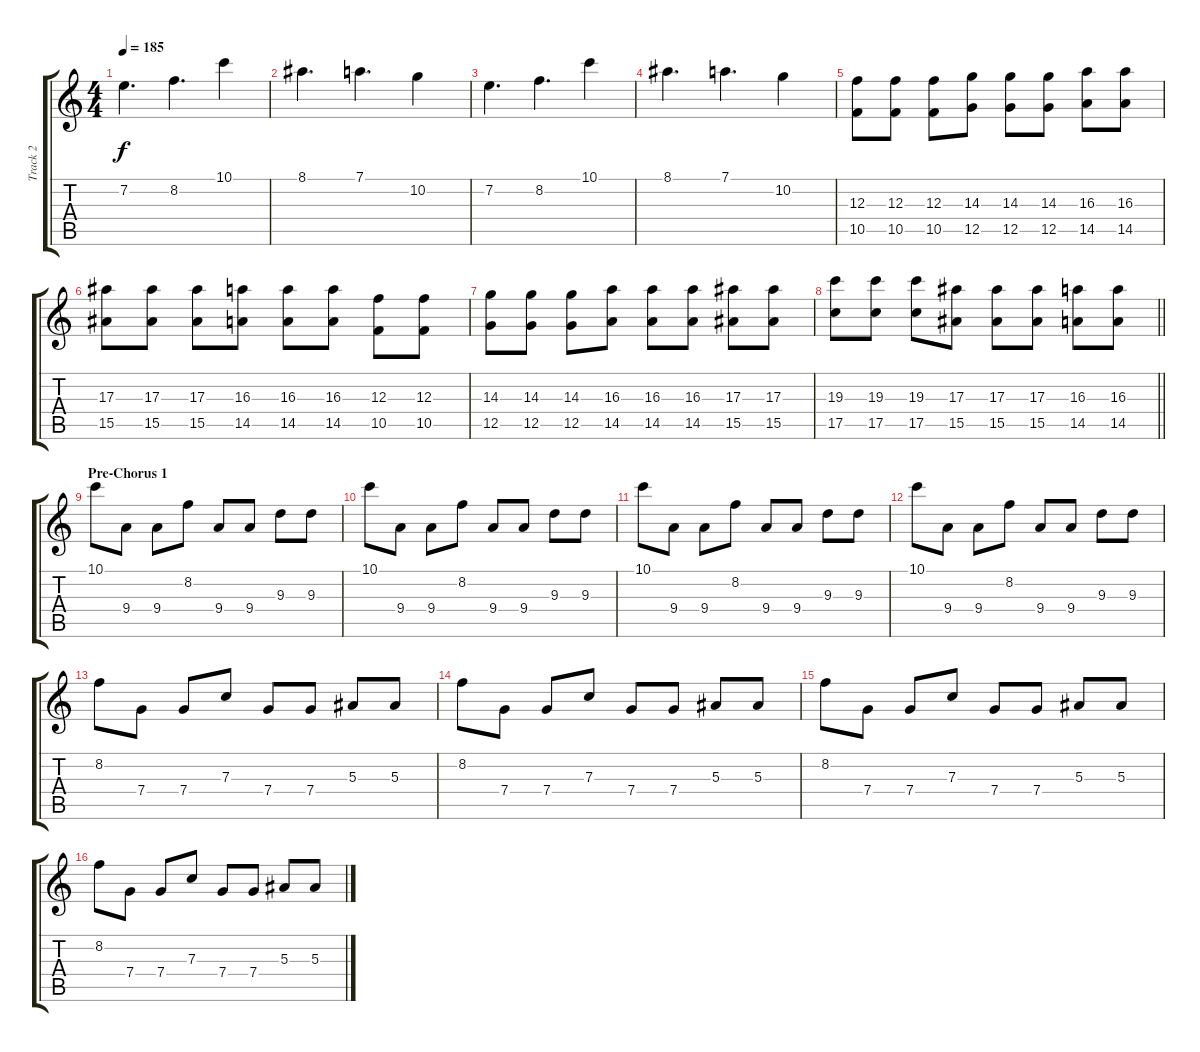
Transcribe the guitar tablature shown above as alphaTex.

\track ("Track 2" "Track 2") {instrument distortionguitar}
\staff {score tabs}
\tuning (D4 A3 F3 C3 G2 C2) {hide}
\ts (4 4)
\tempo 185
\clef g2
\ks c
7.2.4{d dy f} 8.2.4{d} 10.1.4 |
8.1.4{d} 7.1.4{d} 10.2.4 |
7.2.4{d} 8.2.4{d} 10.1.4 |
8.1.4{d} 7.1.4{d} 10.2.4 |
(12.3 10.5).8 (12.3 10.5).8 (12.3 10.5).8 (14.3 12.5).8 (14.3 12.5).8 (14.3 12.5).8 (16.3 14.5).8 (16.3 14.5).8 |
(17.3 15.5).8 (17.3 15.5).8 (17.3 15.5).8 (16.3 14.5).8 (16.3 14.5).8 (16.3 14.5).8 (12.3 10.5).8 (12.3 10.5).8 |
(14.3 12.5).8 (14.3 12.5).8 (14.3 12.5).8 (16.3 14.5).8 (16.3 14.5).8 (16.3 14.5).8 (17.3 15.5).8 (17.3 15.5).8 |
\barLineRight lightlight
(19.3 17.5).8 (19.3 17.5).8 (19.3 17.5).8 (17.3 15.5).8 (17.3 15.5).8 (17.3 15.5).8 (16.3 14.5).8 (16.3 14.5).8 |
\section ("" "Pre-Chorus 1")
10.1.8 9.4.8 9.4.8 8.2.8 9.4.8 9.4.8 9.3.8 9.3.8 |
10.1.8 9.4.8 9.4.8 8.2.8 9.4.8 9.4.8 9.3.8 9.3.8 |
10.1.8 9.4.8 9.4.8 8.2.8 9.4.8 9.4.8 9.3.8 9.3.8 |
10.1.8 9.4.8 9.4.8 8.2.8 9.4.8 9.4.8 9.3.8 9.3.8 |
8.2.8 7.4.8 7.4.8 7.3.8 7.4.8 7.4.8 5.3.8 5.3.8 |
8.2.8 7.4.8 7.4.8 7.3.8 7.4.8 7.4.8 5.3.8 5.3.8 |
8.2.8 7.4.8 7.4.8 7.3.8 7.4.8 7.4.8 5.3.8 5.3.8 |
8.2.8 7.4.8 7.4.8 7.3.8 7.4.8 7.4.8 5.3.8 5.3.8
